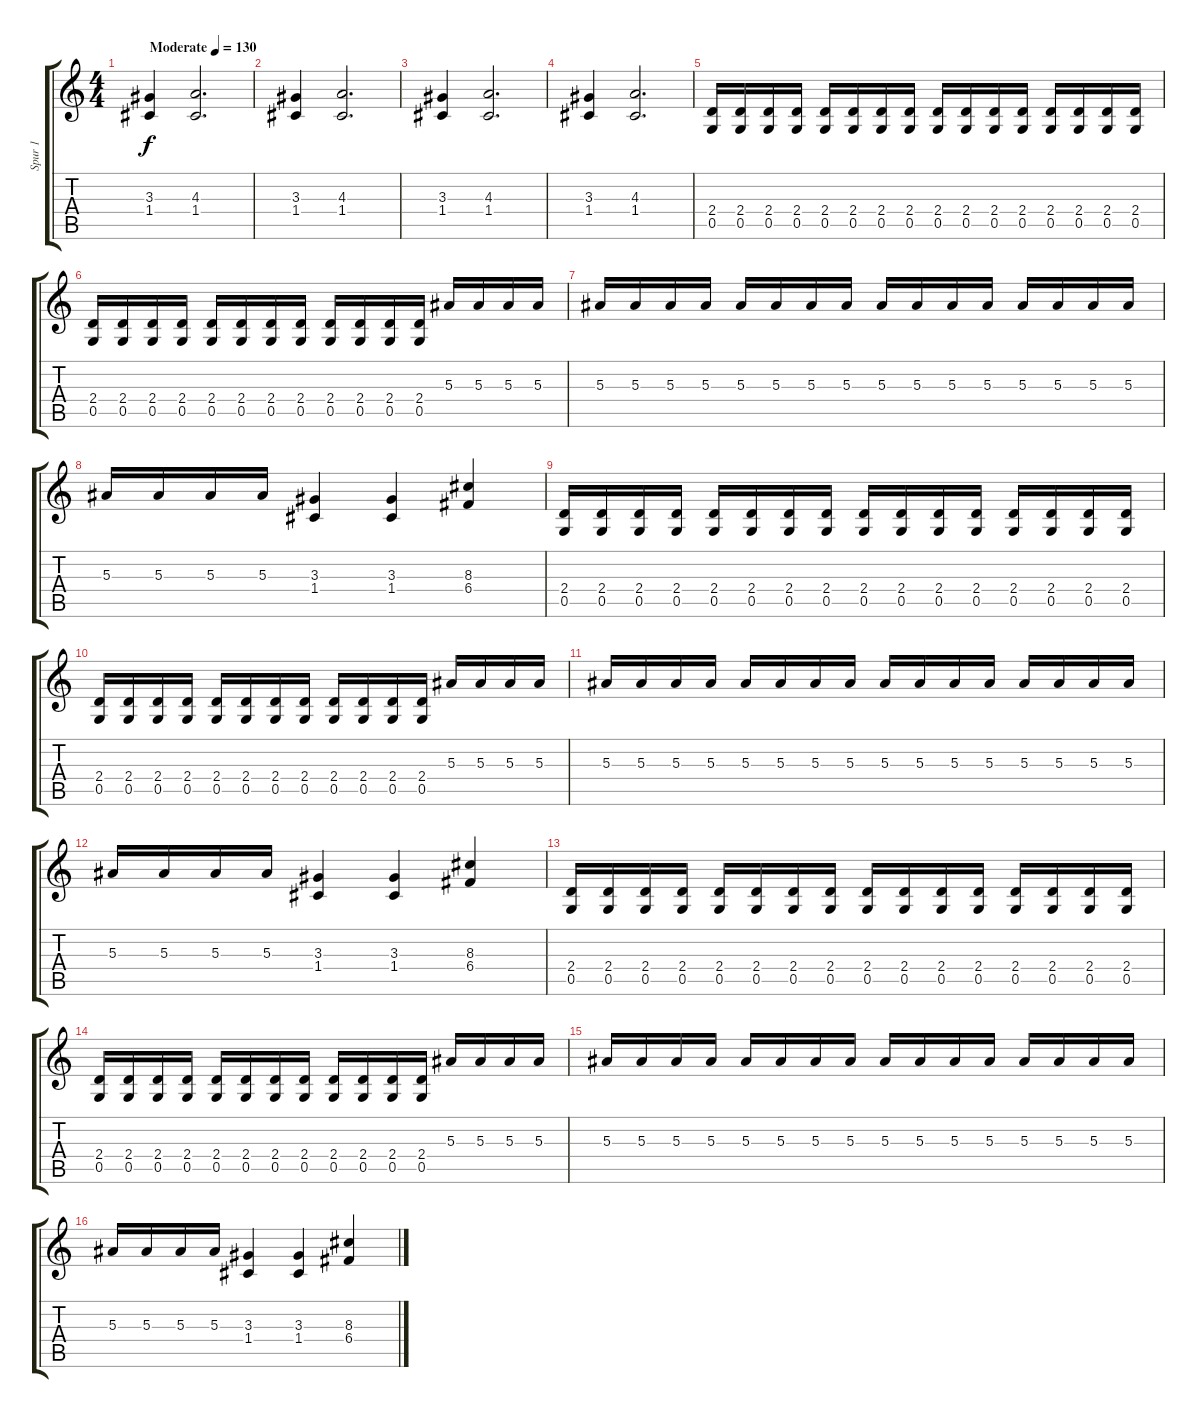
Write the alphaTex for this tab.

\track ("Spur 1" "Spur 1") {instrument distortionguitar}
\staff {score tabs}
\tuning (D4 A3 F3 C3 G2 D2) {hide}
\ts (4 4)
\tempo (130 "Moderate")
\clef g2
\ks c
(3.3 1.4).4{dy f volume 2 instrument distortionguitar} (4.3 1.4).2{d} |
(3.3 1.4).4{volume 13} (4.3 1.4).2{d} |
(3.3 1.4).4 (4.3 1.4).2{d} |
(3.3 1.4).4 (4.3 1.4).2{d} |
(2.4 0.5).16 (2.4 0.5).16 (2.4 0.5).16 (2.4 0.5).16 (2.4 0.5).16 (2.4 0.5).16 (2.4 0.5).16 (2.4 0.5).16 (2.4 0.5).16 (2.4 0.5).16 (2.4 0.5).16 (2.4 0.5).16 (2.4 0.5).16 (2.4 0.5).16 (2.4 0.5).16 (2.4 0.5).16 |
(2.4 0.5).16 (2.4 0.5).16 (2.4 0.5).16 (2.4 0.5).16 (2.4 0.5).16 (2.4 0.5).16 (2.4 0.5).16 (2.4 0.5).16 (2.4 0.5).16 (2.4 0.5).16 (2.4 0.5).16 (2.4 0.5).16 5.3.16 5.3.16 5.3.16 5.3.16 |
5.3.16 5.3.16 5.3.16 5.3.16 5.3.16 5.3.16 5.3.16 5.3.16 5.3.16 5.3.16 5.3.16 5.3.16 5.3.16 5.3.16 5.3.16 5.3.16 |
5.3.16 5.3.16 5.3.16 5.3.16 (3.3 1.4).4 (3.3 1.4).4 (8.3 6.4).4 |
(2.4 0.5).16 (2.4 0.5).16 (2.4 0.5).16 (2.4 0.5).16 (2.4 0.5).16 (2.4 0.5).16 (2.4 0.5).16 (2.4 0.5).16 (2.4 0.5).16 (2.4 0.5).16 (2.4 0.5).16 (2.4 0.5).16 (2.4 0.5).16 (2.4 0.5).16 (2.4 0.5).16 (2.4 0.5).16 |
(2.4 0.5).16 (2.4 0.5).16 (2.4 0.5).16 (2.4 0.5).16 (2.4 0.5).16 (2.4 0.5).16 (2.4 0.5).16 (2.4 0.5).16 (2.4 0.5).16 (2.4 0.5).16 (2.4 0.5).16 (2.4 0.5).16 5.3.16 5.3.16 5.3.16 5.3.16 |
5.3.16 5.3.16 5.3.16 5.3.16 5.3.16 5.3.16 5.3.16 5.3.16 5.3.16 5.3.16 5.3.16 5.3.16 5.3.16 5.3.16 5.3.16 5.3.16 |
5.3.16 5.3.16 5.3.16 5.3.16 (3.3 1.4).4 (3.3 1.4).4 (8.3 6.4).4 |
(2.4 0.5).16 (2.4 0.5).16 (2.4 0.5).16 (2.4 0.5).16 (2.4 0.5).16 (2.4 0.5).16 (2.4 0.5).16 (2.4 0.5).16 (2.4 0.5).16 (2.4 0.5).16 (2.4 0.5).16 (2.4 0.5).16 (2.4 0.5).16 (2.4 0.5).16 (2.4 0.5).16 (2.4 0.5).16 |
(2.4 0.5).16 (2.4 0.5).16 (2.4 0.5).16 (2.4 0.5).16 (2.4 0.5).16 (2.4 0.5).16 (2.4 0.5).16 (2.4 0.5).16 (2.4 0.5).16 (2.4 0.5).16 (2.4 0.5).16 (2.4 0.5).16 5.3.16 5.3.16 5.3.16 5.3.16 |
5.3.16 5.3.16 5.3.16 5.3.16 5.3.16 5.3.16 5.3.16 5.3.16 5.3.16 5.3.16 5.3.16 5.3.16 5.3.16 5.3.16 5.3.16 5.3.16 |
5.3.16 5.3.16 5.3.16 5.3.16 (3.3 1.4).4 (3.3 1.4).4 (8.3 6.4).4
